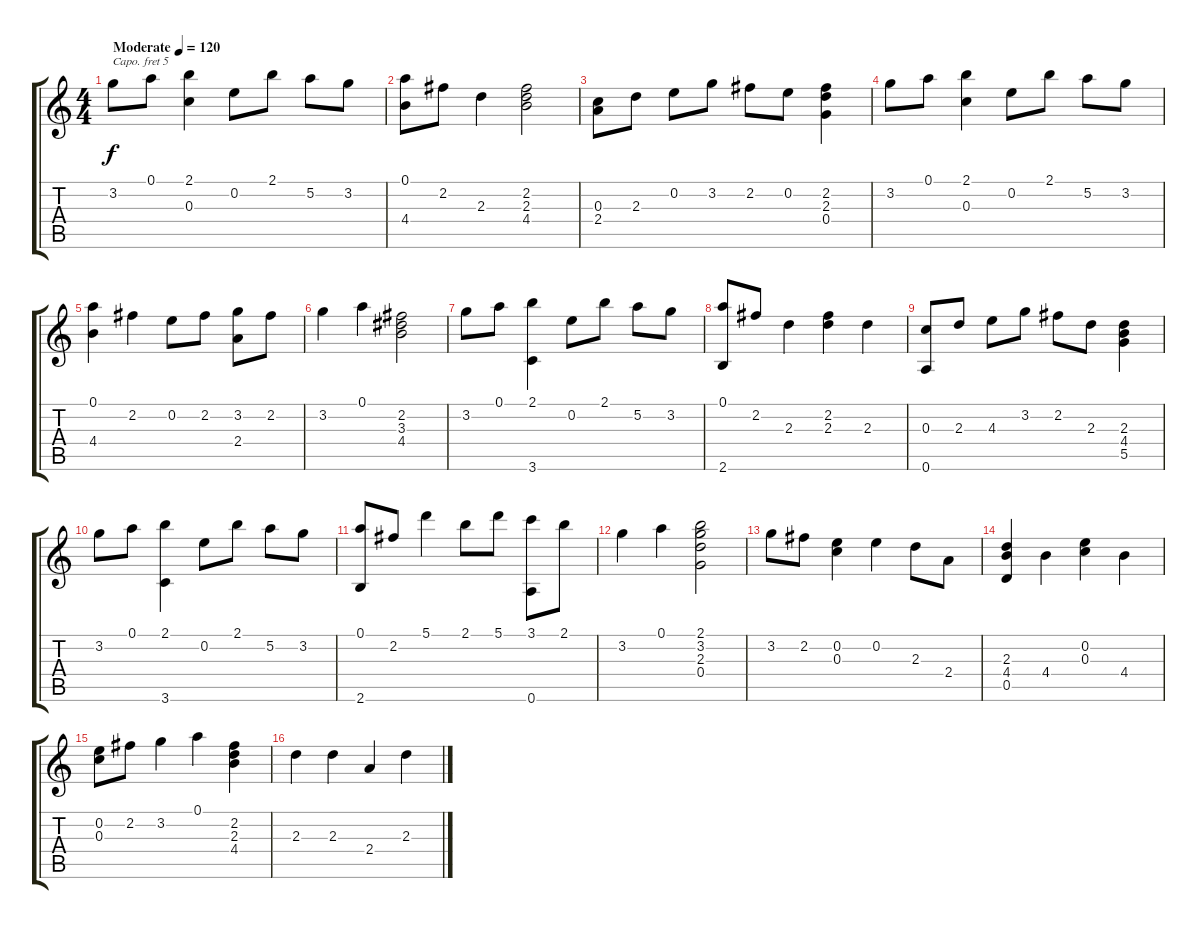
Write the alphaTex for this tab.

\track "" {instrument acousticguitarsteel}
\staff {score tabs}
\capo 5
\tuning (E4 B3 G3 D3 A2 E2) {hide}
\ts (4 4)
\tempo (120 "Moderate")
\clef g2
\ks c
3.2.8{dy f instrument acousticguitarsteel} 0.1.8 (2.1 0.3).4 0.2.8 2.1.8 5.2.8 3.2.8 |
(0.1 4.4).8 2.2.8 2.3.4 (2.2 2.3 4.4).2 |
(0.3 2.4).8 2.3.8 0.2.8 3.2.8 2.2.8 0.2.8 (2.2 2.3 0.4).4 |
3.2.8 0.1.8 (2.1 0.3).4 0.2.8 2.1.8 5.2.8 3.2.8 |
(0.1 4.4).4 2.2.4 0.2.8 2.2.8 (3.2 2.4).8 2.2.8 |
3.2.4 0.1.4 (2.2 3.3 4.4).2 |
3.2.8 0.1.8 (2.1 3.6).4 0.2.8 2.1.8 5.2.8 3.2.8 |
(0.1 2.6).8 2.2.8 2.3.4 (2.2 2.3).4 2.3.4 |
(0.3 0.6).8 2.3.8 4.3.8 3.2.8 2.2.8 2.3.8 (2.3 4.4 5.5).4 |
3.2.8 0.1.8 (2.1 3.6).4 0.2.8 2.1.8 5.2.8 3.2.8 |
(0.1 2.6).8 2.2.8 5.1.4 2.1.8 5.1.8 (3.1 0.6).8 2.1.8 |
3.2.4 0.1.4 (2.1 3.2 2.3 0.4).2 |
3.2.8 2.2.8 (0.2 0.3).4 0.2.4 2.3.8 2.4.8 |
(2.3 4.4 0.5).4 4.4.4 (0.2 0.3).4 4.4.4 |
(0.2 0.3).8 2.2.8 3.2.4 0.1.4 (2.2 2.3 4.4).4 |
2.3.4 2.3.4 2.4.4 2.3.4
